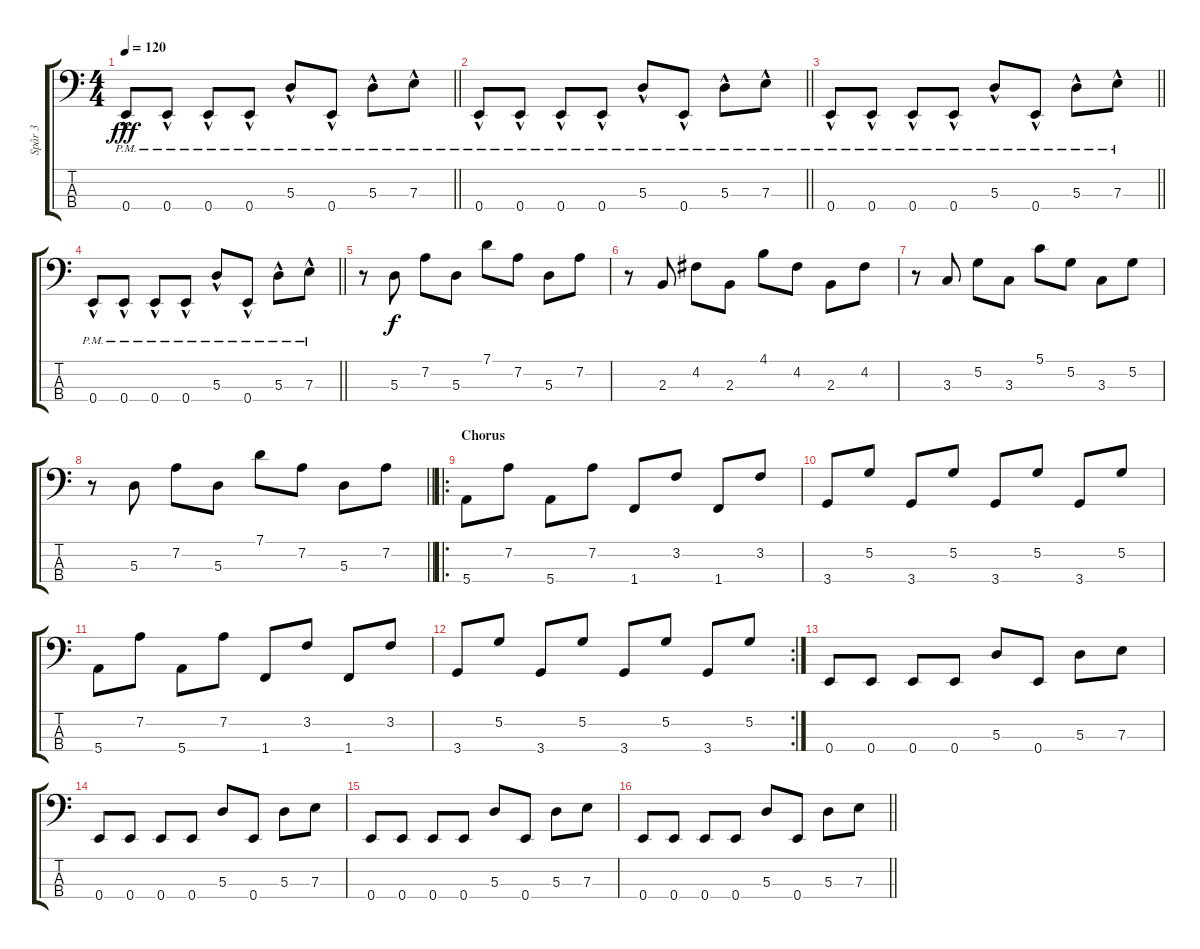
\track ("Spår 3" "Spår 3") {instrument slapbass1}
\staff {score tabs}
\tuning (G2 D2 A1 E1) {hide}
\ts (4 4)
\tempo 120
\clef f4
\barLineRight lightlight
\ks c
0.4{hac pm}.8{dy fff} 0.4{hac pm}.8 0.4{hac pm}.8 0.4{hac pm}.8 5.3{hac pm}.8 0.4{hac pm}.8 5.3{hac pm}.8 7.3{hac pm}.8 |
\barLineRight lightlight
0.4{hac pm}.8 0.4{hac pm}.8 0.4{hac pm}.8 0.4{hac pm}.8 5.3{hac pm}.8 0.4{hac pm}.8 5.3{hac pm}.8 7.3{hac pm}.8 |
\barLineRight lightlight
0.4{hac pm}.8 0.4{hac pm}.8 0.4{hac pm}.8 0.4{hac pm}.8 5.3{hac pm}.8 0.4{hac pm}.8 5.3{hac pm}.8 7.3{hac pm}.8 |
\barLineRight lightlight
0.4{hac pm}.8 0.4{hac pm}.8 0.4{hac pm}.8 0.4{hac pm}.8 5.3{hac pm}.8 0.4{hac pm}.8 5.3{hac pm}.8 7.3{hac pm}.8 |
r.8 5.3.8{dy f} 7.2.8 5.3.8 7.1.8 7.2.8 5.3.8 7.2.8 |
r.8 2.3.8 4.2.8 2.3.8 4.1.8 4.2.8 2.3.8 4.2.8 |
r.8 3.3.8 5.2.8 3.3.8 5.1.8 5.2.8 3.3.8 5.2.8 |
\barLineRight lightlight
r.8 5.3.8 7.2.8 5.3.8 7.1.8 7.2.8 5.3.8 7.2.8 |
\ro
\section ("" "Chorus")
5.4.8 7.2.8 5.4.8 7.2.8 1.4.8 3.2.8 1.4.8 3.2.8 |
3.4.8 5.2.8 3.4.8 5.2.8 3.4.8 5.2.8 3.4.8 5.2.8 |
5.4.8 7.2.8 5.4.8 7.2.8 1.4.8 3.2.8 1.4.8 3.2.8 |
\rc 2
3.4.8 5.2.8 3.4.8 5.2.8 3.4.8 5.2.8 3.4.8 5.2.8 |
0.4.8 0.4.8 0.4.8 0.4.8 5.3.8 0.4.8 5.3.8 7.3.8 |
0.4.8 0.4.8 0.4.8 0.4.8 5.3.8 0.4.8 5.3.8 7.3.8 |
0.4.8 0.4.8 0.4.8 0.4.8 5.3.8 0.4.8 5.3.8 7.3.8 |
\barLineRight lightlight
0.4.8 0.4.8 0.4.8 0.4.8 5.3.8 0.4.8 5.3.8 7.3.8
